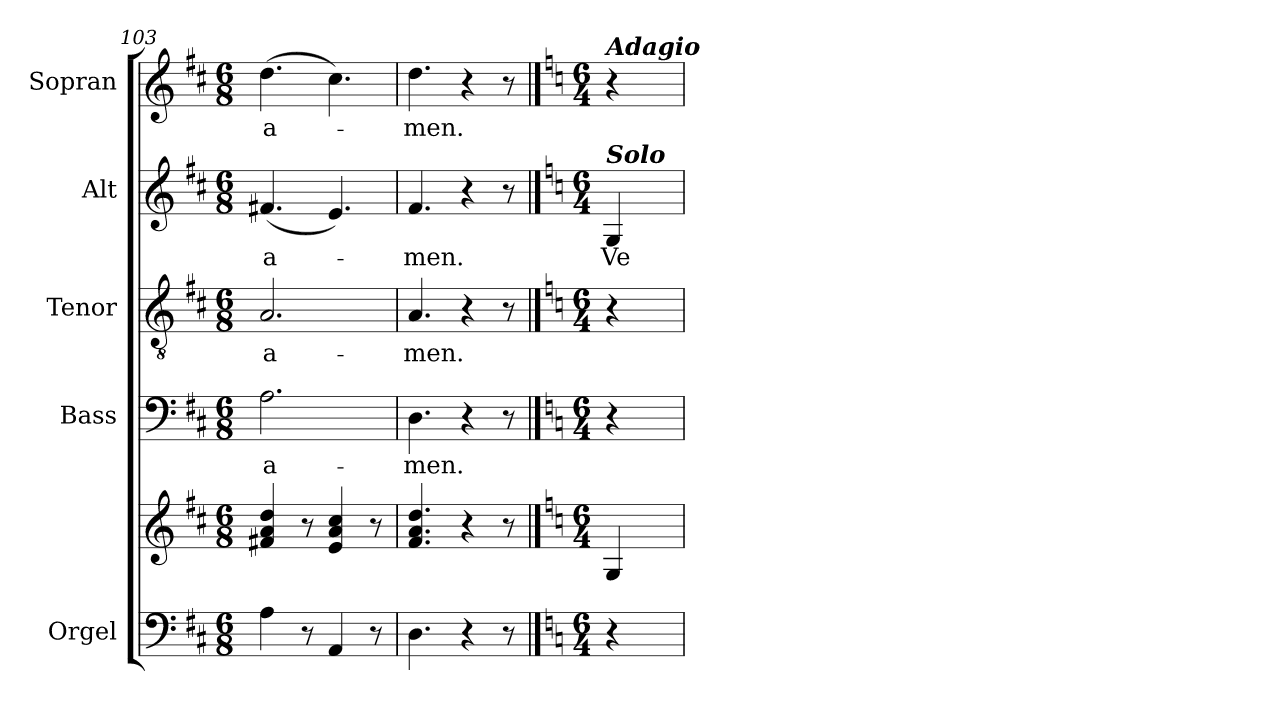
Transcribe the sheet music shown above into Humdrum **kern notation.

**kern	**kern	**kern	**text	**kern	**text	**kern	**text	**kern	**text
*part5	*part5	*part4	*part4	*part3	*part3	*part2	*part2	*part1	*part1
*staff6	*staff5	*staff4	*staff4	*staff3	*staff3	*staff2	*staff2	*staff1	*staff1
*I"Orgel	*	*I"Bass	*	*I"Tenor	*	*I"Alt	*	*I"Sopran	*
*I'Org.	*	*I'B.	*	*I'T.	*	*I'A.	*	*I'S.	*
*clefF4	*clefG2	*clefF4	*	*clefGv2	*	*clefG2	*	*clefG2	*
*k[f#c#]	*k[f#c#]	*k[f#c#]	*	*k[f#c#]	*	*k[f#c#]	*	*k[f#c#]	*
*D:	*D:	*D:	*	*D:	*	*D:	*	*D:	*
*M6/8	*M6/8	*M6/8	*	*M6/8	*	*M6/8	*	*M6/8	*
=103	=103	=103	=103	=103	=103	=103	=103	=103	=103
!	!	!	!LO:LY:b	!	!LO:LY:b	!	!LO:LY:b	!	!LO:LY:b
4A\	4f#X/ 4a/ 4dd/	2.A\	a-	2.A/	a-	(<4.f#X/	a-	(>4.dd\	a-
8r	8r	.	.	.	.	.	.	.	.
4AA/	4e/ 4a/ 4cc#/	.	.	.	.	4.e/)	.	4.cc#\)	.
8r	8r	.	.	.	.	.	.	.	.
=104	=104	=104	=104	=104	=104	=104	=104	=104	=104
!	!	!	!LO:LY:b	!	!LO:LY:b	!	!LO:LY:b	!	!LO:LY:b
4.D\	4.f#/ 4.a/ 4.dd/	4.D\	-men.	4.A/	-men.	4.f#/	-men.	4.dd\	-men.
4r	4r	4r	.	4r	.	4r	.	4r	.
8r	8r	8r	.	8r	.	8r	.	8r	.
!!LO:LB:g=z
==105	==105	==105	==105	==105	==105	==105	==105	==105	==105
*k[]	*k[]	*k[]	*	*k[]	*	*k[]	*	*k[]	*
*C:	*C:	*C:	*	*C:	*	*C:	*	*C:	*
*M6/4	*M6/4	*M6/4	*	*M6/4	*	*M6/4	*	*M6/4	*
!	!	!	!	!	!	!	!	!LO:TX:a:Bi:t=Adagio	!
!	!	!	!	!	!	!LO:TX:a:Bi:t=Solo	!	!	!
!	!	!	!	!	!	!	!LO:LY:b	!	!
4r	4G/	4r	.	4r	.	4G/	Ve-	4r	.
=	=	=	=	=	=	=	=	=	=
*-	*-	*-	*-	*-	*-	*-	*-	*-	*-
